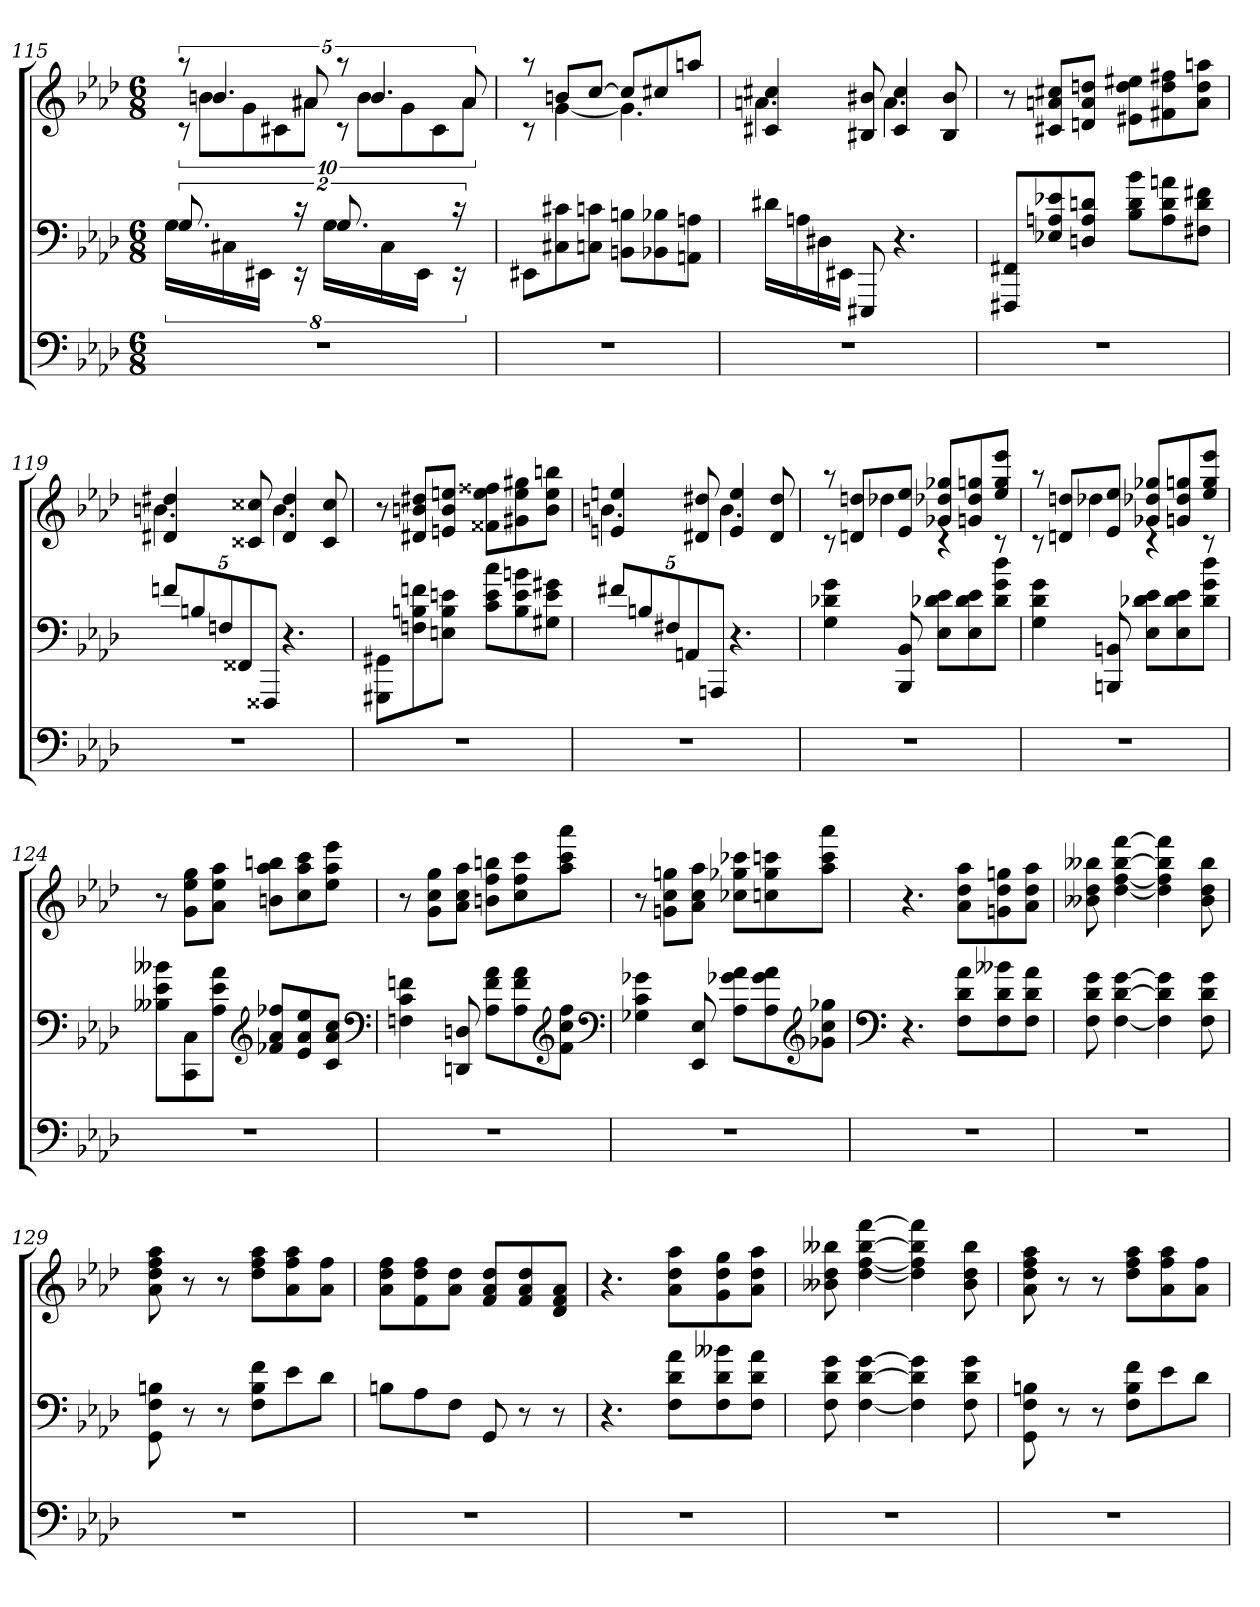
**kern	**kern	**kern
*part3	*part2	*part1
*staff3	*staff2	*staff1
*clefF4	*clefF4	*clefG2
*k[b-e-a-d-]	*k[b-e-a-d-]	*k[b-e-a-d-]
*M6/8	*M6/8	*M6/8
=115	=115	=115
*	*^	*^
2.r	16%3.G	32%3GLL	40%3raa	40%3rc
.	.	.	20%3.bn	40%3bL
.	.	32%3C#X	.	.
.	.	.	.	40%3g
.	.	32%3EE#XJJ	.	.
.	.	.	.	40%3c#X
.	32%3rc	32%3rEE	.	.
.	.	.	40%3a#X	40%3a#XJ
.	16%3.G	32%3GLL	40%3raa	40%3rc
.	.	.	20%3.b	40%3bL
.	.	32%3C#	.	.
.	.	.	.	40%3g
.	.	32%3EE#JJ	.	.
.	.	.	.	40%3c#
.	32%3rc	32%3rEE	.	.
.	.	.	40%3a#	40%3a#J
*	*v	*v	*	*
=116	=116	=116	=116
2.r	8EE#XL	8raa	8rc
.	8C#X 8c#X	8bnL	[4g
.	8Cn 8cnJ	[8ccJ	.
.	8BBn 8BnL	8ccL]	4.g]
.	8BB-X 8B-X	8cc#X	.
.	8AAn 8AnJ	8aanJ	.
=117	=117	=117	=117
2.r	16d#XLL	4c#X 4cc#X	4.an
.	16An	.	.
.	16D#X	.	.
.	16EE#XJJ	.	.
.	8EEE#X	8B#X 8b#X	.
.	4.r	4c# 4cc#	4.a
.	.	8B# 8b#	.
*	*	*v	*v
=118	=118	=118
2.r	8FFF#X 8FF#XL	8r
.	8E-X 8An 8e-X	8c#X 8an 8cc#XL
.	8Dn 8A 8dnJ	8dn 8a 8ddnJ
.	8B- 8d 8b-L	8e#X 8dd 8ee#XL
.	8A 8d 8an	8f#X 8dd 8ff#X
.	8F#X 8d 8f#XJ	8a 8dd 8aanJ
=119	=119	=119
*	*	*^
2.r	40%3fnL	4d#X 4dd#X	4.bn
.	40%3Bn	.	.
.	40%3Fn	.	.
.	40%3FF##X	.	.
.	.	8c##X 8cc##X	.
.	40%3FFF##XJ	.	.
.	4.r	4d# 4dd#	4.b
.	.	8c## 8cc##	.
*	*	*v	*v
=120	=120	=120
2.r	8GGG#X 8GG#XL	8r
.	8Fn 8Bn 8fn	8d#X 8bn 8dd#XL
.	8En 8B 8enJ	8en 8b 8eenJ
.	8c 8e 8ccL	8f##X 8ee 8ff##XL
.	8B 8e 8bn	8g#X 8ee 8gg#X
.	8G#X 8e 8g#XJ	8b 8ee 8bbnJ
=121	=121	=121
*	*	*^
2.r	40%3f#XL	4en 4een	4.bn
.	40%3Bn	.	.
.	40%3F#X	.	.
.	40%3AAn	.	.
.	.	8d#X 8dd#X	.
.	40%3AAAnJ	.	.
.	4.r	4e 4ee	4.b
.	.	8d# 8dd#	.
=122	=122	=122	=122
2.r	4G 4d-X 4g	8raa	8rc
.	.	8dn 8ddnL	4dd-X
.	8BBB- 8BB-	8e- 8ee-J	.
.	8E- 8d-X 8e-L	8g-X 8dd-X 8gg-XL	4rc
.	8E- 8d- 8e-	8gn 8dd- 8ggn	.
.	8d- 8g 8dd-J	8ee- 8gg 8eee-J	8rc
=123	=123	=123	=123
2.r	4G 4d- 4g	8raa	8rc
.	.	8dn 8ddnL	4dd-X
.	8BBBn 8BBn	8e- 8ee-J	.
.	8E- 8d-X 8e-L	8g-X 8dd-X 8gg-XL	4rc
.	8E- 8d- 8e-	8gn 8dd- 8ggn	.
.	8d- 8g 8dd-J	8ee- 8gg 8eee-J	8rc
*	*	*v	*v
=124	=124	=124
2.r	8B--X 8e- 8b--XL	8r
.	8CC 8C	8g 8ee- 8ggL
.	8A- 8e- 8a-J	8a- 8ee- 8aa-J
*	*clefG2	*
.	8f-X 8a- 8ff-XL	8bn 8aa- 8bbnL
.	8e- 8a- 8ee-	8cc 8aa- 8ccc
.	8c 8a- 8ccJ	8ee- 8aa- 8eee-J
*	*clefF4	*
=125	=125	=125
2.r	4Fn 4c 4fn	8r
.	.	8g 8cc 8ggL
.	8DDn 8Dn	8a- 8cc 8aa-J
.	8A- 8f 8a-L	8bn 8ff 8bbnL
.	8A- 8f 8a-	8cc 8ff 8ccc
*	*clefG2	*
.	8f 8cc 8ffJ	8aa- 8ccc 8aaa-J
*	*clefF4	*
=126	=126	=126
2.r	4G-X 4c 4g-X	8r
.	.	8gn 8cc 8ggnL
.	8EE- 8E-	8a- 8cc 8aa-J
.	8A- 8g-X 8a-L	8cc-X 8gg-X 8ccc-XL
.	8A- 8g- 8a-	8ccn 8gg- 8cccn
*	*clefG2	*
.	8g-X 8cc 8gg-XJ	8aa- 8ccc 8aaa-J
=127	=127	=127
*	*clefF4	*
2.r	4.r	4.r
.	8F 8d- 8a-L	8a- 8dd- 8aa-L
.	8F 8d- 8b--X	8gn 8dd- 8ggn
.	8F 8d- 8a-J	8a- 8dd- 8aa-J
=128	=128	=128
2.r	8F 8d- 8g	8b--X 8dd- 8bb--X
.	[4F [4d- [4g	[4dd- [4ff [4bb-- [4fff
.	4F] 4d-] 4g]	4dd-] 4ff] 4bb--] 4fff]
.	8F 8d- 8g	8b-- 8dd- 8bb--
=129	=129	=129
2.r	8GG 8F 8Bn	8a- 8dd- 8ff 8aa-
.	8r	8r
.	8r	8r
.	8F 8B 8fL	8dd- 8ff 8aa-L
.	8e-	8a- 8ff 8aa-
.	8d-J	8a- 8ffJ
=130	=130	=130
2.r	8BnL	8a- 8dd- 8ffL
.	8A-	8f 8dd- 8ff
.	8FJ	8a- 8dd-J
.	8GG	8f 8a- 8dd-L
.	8r	8f 8a- 8dd-
.	8r	8d- 8f 8a-J
=131	=131	=131
2.r	4.r	4.r
.	8F 8d- 8a-L	8a- 8dd- 8aa-L
.	8F 8d- 8b--X	8g 8dd- 8gg
.	8F 8d- 8a-J	8a- 8dd- 8aa-J
=132	=132	=132
2.r	8F 8d- 8g	8b--X 8dd- 8bb--X
.	[4F [4d- [4g	[4dd- [4ff [4bb-- [4fff
.	4F] 4d-] 4g]	4dd-] 4ff] 4bb--] 4fff]
.	8F 8d- 8g	8b-- 8dd- 8bb--
=133	=133	=133
2.r	8GG 8F 8Bn	8a- 8dd- 8ff 8aa-
.	8r	8r
.	8r	8r
.	8F 8B 8fL	8dd- 8ff 8aa-L
.	8e-	8a- 8ff 8aa-
.	8d-J	8a- 8ffJ
=	=	=
*-	*-	*-
